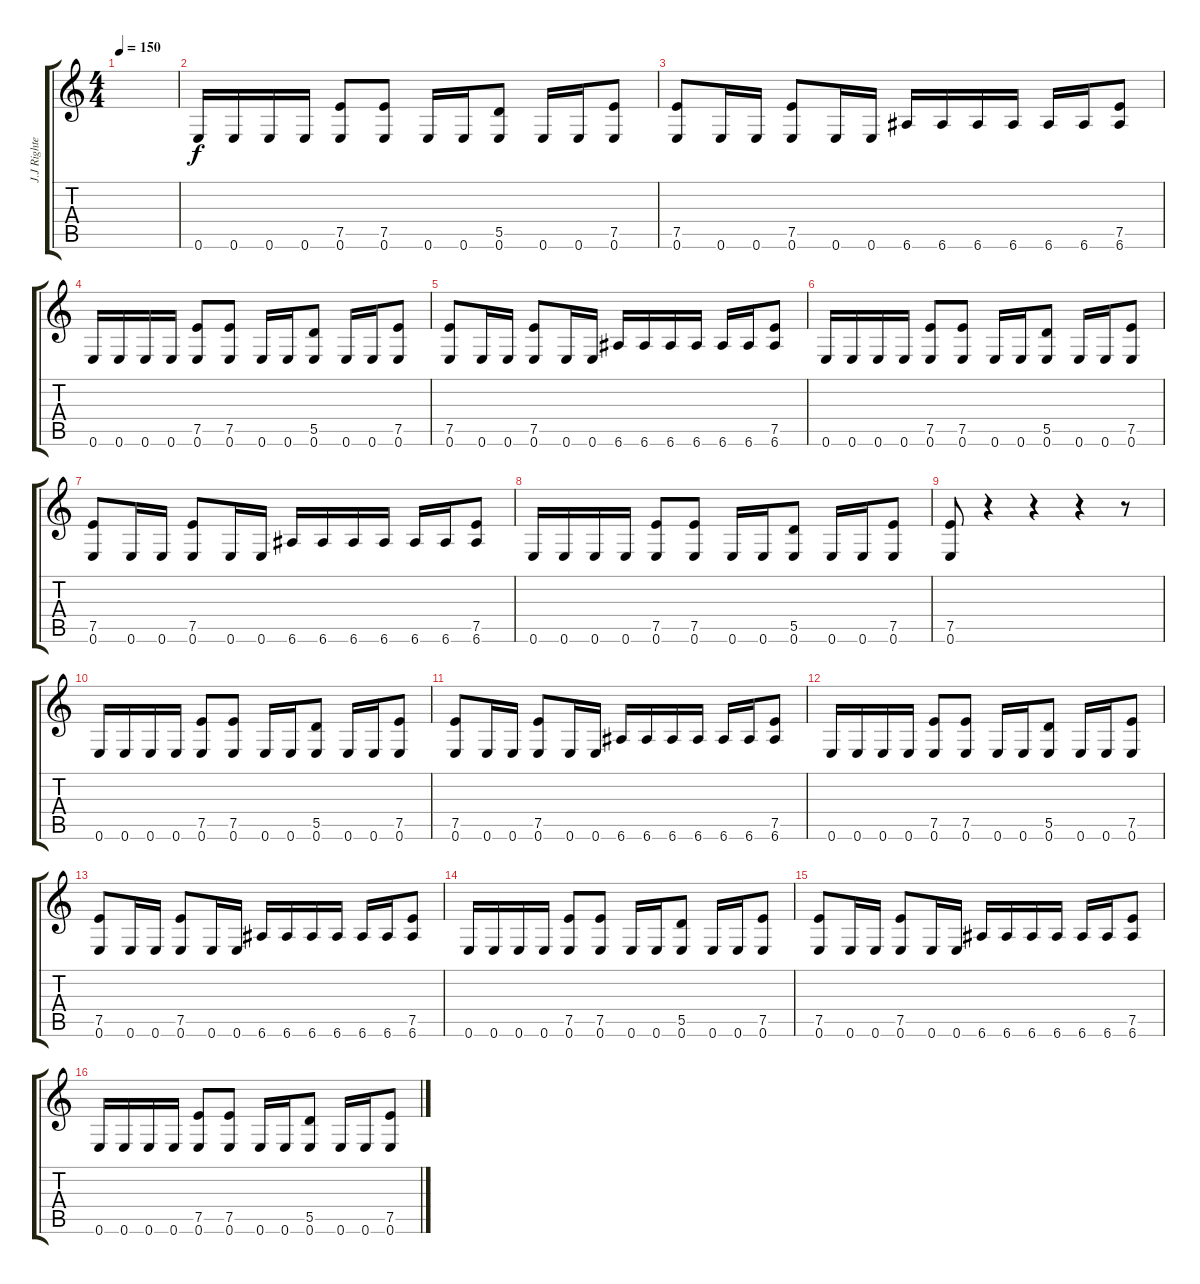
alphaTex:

\track ("J.J Righteous" "J.J Righte") {instrument distortionguitar}
\staff {score tabs}
\tuning (E4 B3 G3 D3 A2 E2) {hide}
\ts (4 4)
\tempo 150
\clef g2
\ks c
|
0.6.16 0.6.16 0.6.16 0.6.16 (7.5 0.6).8 (7.5 0.6).8 0.6.16 0.6.16 (5.5 0.6).8 0.6.16 0.6.16 (7.5 0.6).8 |
(7.5 0.6).8 0.6.16 0.6.16 (7.5 0.6).8 0.6.16 0.6.16 6.6.16 6.6.16 6.6.16 6.6.16 6.6.16 6.6.16 (7.5 6.6).8 |
0.6.16 0.6.16 0.6.16 0.6.16 (7.5 0.6).8 (7.5 0.6).8 0.6.16 0.6.16 (5.5 0.6).8 0.6.16 0.6.16 (7.5 0.6).8 |
(7.5 0.6).8 0.6.16 0.6.16 (7.5 0.6).8 0.6.16 0.6.16 6.6.16 6.6.16 6.6.16 6.6.16 6.6.16 6.6.16 (7.5 6.6).8 |
0.6.16 0.6.16 0.6.16 0.6.16 (7.5 0.6).8 (7.5 0.6).8 0.6.16 0.6.16 (5.5 0.6).8 0.6.16 0.6.16 (7.5 0.6).8 |
(7.5 0.6).8 0.6.16 0.6.16 (7.5 0.6).8 0.6.16 0.6.16 6.6.16 6.6.16 6.6.16 6.6.16 6.6.16 6.6.16 (7.5 6.6).8 |
0.6.16 0.6.16 0.6.16 0.6.16 (7.5 0.6).8 (7.5 0.6).8 0.6.16 0.6.16 (5.5 0.6).8 0.6.16 0.6.16 (7.5 0.6).8 |
(7.5 0.6).8 r.4 r.4 r.4 r.8 |
0.6.16 0.6.16 0.6.16 0.6.16 (7.5 0.6).8 (7.5 0.6).8 0.6.16 0.6.16 (5.5 0.6).8 0.6.16 0.6.16 (7.5 0.6).8 |
(7.5 0.6).8 0.6.16 0.6.16 (7.5 0.6).8 0.6.16 0.6.16 6.6.16 6.6.16 6.6.16 6.6.16 6.6.16 6.6.16 (7.5 6.6).8 |
0.6.16 0.6.16 0.6.16 0.6.16 (7.5 0.6).8 (7.5 0.6).8 0.6.16 0.6.16 (5.5 0.6).8 0.6.16 0.6.16 (7.5 0.6).8 |
(7.5 0.6).8 0.6.16 0.6.16 (7.5 0.6).8 0.6.16 0.6.16 6.6.16 6.6.16 6.6.16 6.6.16 6.6.16 6.6.16 (7.5 6.6).8 |
0.6.16 0.6.16 0.6.16 0.6.16 (7.5 0.6).8 (7.5 0.6).8 0.6.16 0.6.16 (5.5 0.6).8 0.6.16 0.6.16 (7.5 0.6).8 |
(7.5 0.6).8 0.6.16 0.6.16 (7.5 0.6).8 0.6.16 0.6.16 6.6.16 6.6.16 6.6.16 6.6.16 6.6.16 6.6.16 (7.5 6.6).8 |
0.6.16 0.6.16 0.6.16 0.6.16 (7.5 0.6).8 (7.5 0.6).8 0.6.16 0.6.16 (5.5 0.6).8 0.6.16 0.6.16 (7.5 0.6).8
